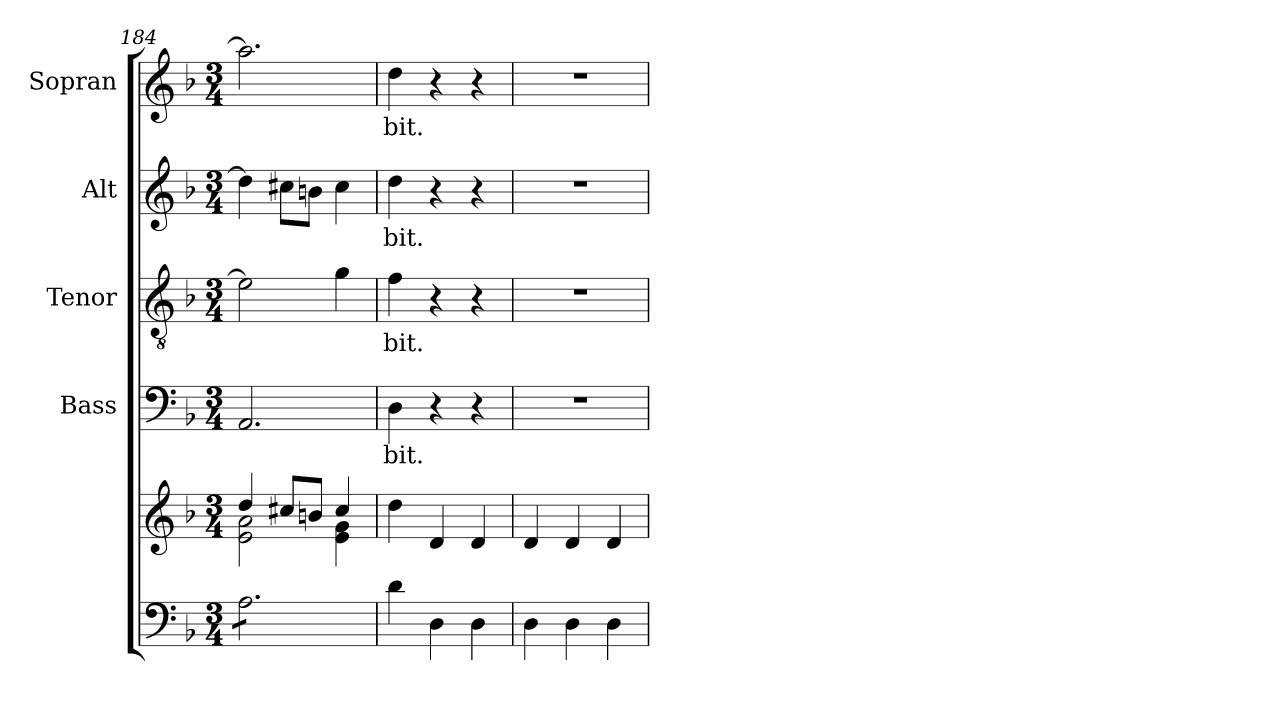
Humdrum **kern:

**kern	**kern	**kern	**text	**kern	**text	**kern	**text	**kern	**text
*part5	*part5	*part4	*part4	*part3	*part3	*part2	*part2	*part1	*part1
*staff6	*staff5	*staff4	*staff4	*staff3	*staff3	*staff2	*staff2	*staff1	*staff1
*	*	*I"Bass	*	*I"Tenor	*	*I"Alt	*	*I"Sopran	*
*	*	*I'B.	*	*I'T.	*	*I'A.	*	*I'S.	*
*clefF4	*clefG2	*clefF4	*	*clefGv2	*	*clefG2	*	*clefG2	*
*k[b-]	*k[b-]	*k[b-]	*	*k[b-]	*	*k[b-]	*	*k[b-]	*
*F:	*F:	*F:	*	*F:	*	*F:	*	*F:	*
*M3/4	*M3/4	*M3/4	*	*M3/4	*	*M3/4	*	*M3/4	*
=184	=184	=184	=184	=184	=184	=184	=184	=184	=184
*	*^	*	*	*	*	*	*	*	*
*tremolo	*	*	*	*	*	*	*	*	*	*
8A\L	4dd/	2e\ 2a\	2.AA/	.	2e\]	.	4dd\]	.	2.aa\]	.
8A\	.	.	.	.	.	.	.	.	.	.
8A\	8cc#X/L	.	.	.	.	.	8cc#X\L	.	.	.
8A\	8bn/J	.	.	.	.	.	8bn\J	.	.	.
8A\	4cc#/	4e\ 4g\	.	.	4g\	.	4cc#\	.	.	.
8A\J	.	.	.	.	.	.	.	.	.	.
*Xtremolo	*	*	*	*	*	*	*	*	*	*
=185	=185	=185	=185	=185	=185	=185	=185	=185	=185	=185
!	!	!	!	!LO:LY:b	!	!LO:LY:b	!	!LO:LY:b	!	!LO:LY:b
*	*v	*v	*	*	*	*	*	*	*	*
4d\	4dd\	4D\	-bit.	4f\	-bit.	4dd\	-bit.	4dd\	-bit.
4D\	4d/	4r	.	4r	.	4r	.	4r	.
4D\	4d/	4r	.	4r	.	4r	.	4r	.
=186	=186	=186	=186	=186	=186	=186	=186	=186	=186
4D\	4d/	2.r	.	2.r	.	2.r	.	2.r	.
4D\	4d/	.	.	.	.	.	.	.	.
4D\	4d/	.	.	.	.	.	.	.	.
=	=	=	=	=	=	=	=	=	=
*-	*-	*-	*-	*-	*-	*-	*-	*-	*-
